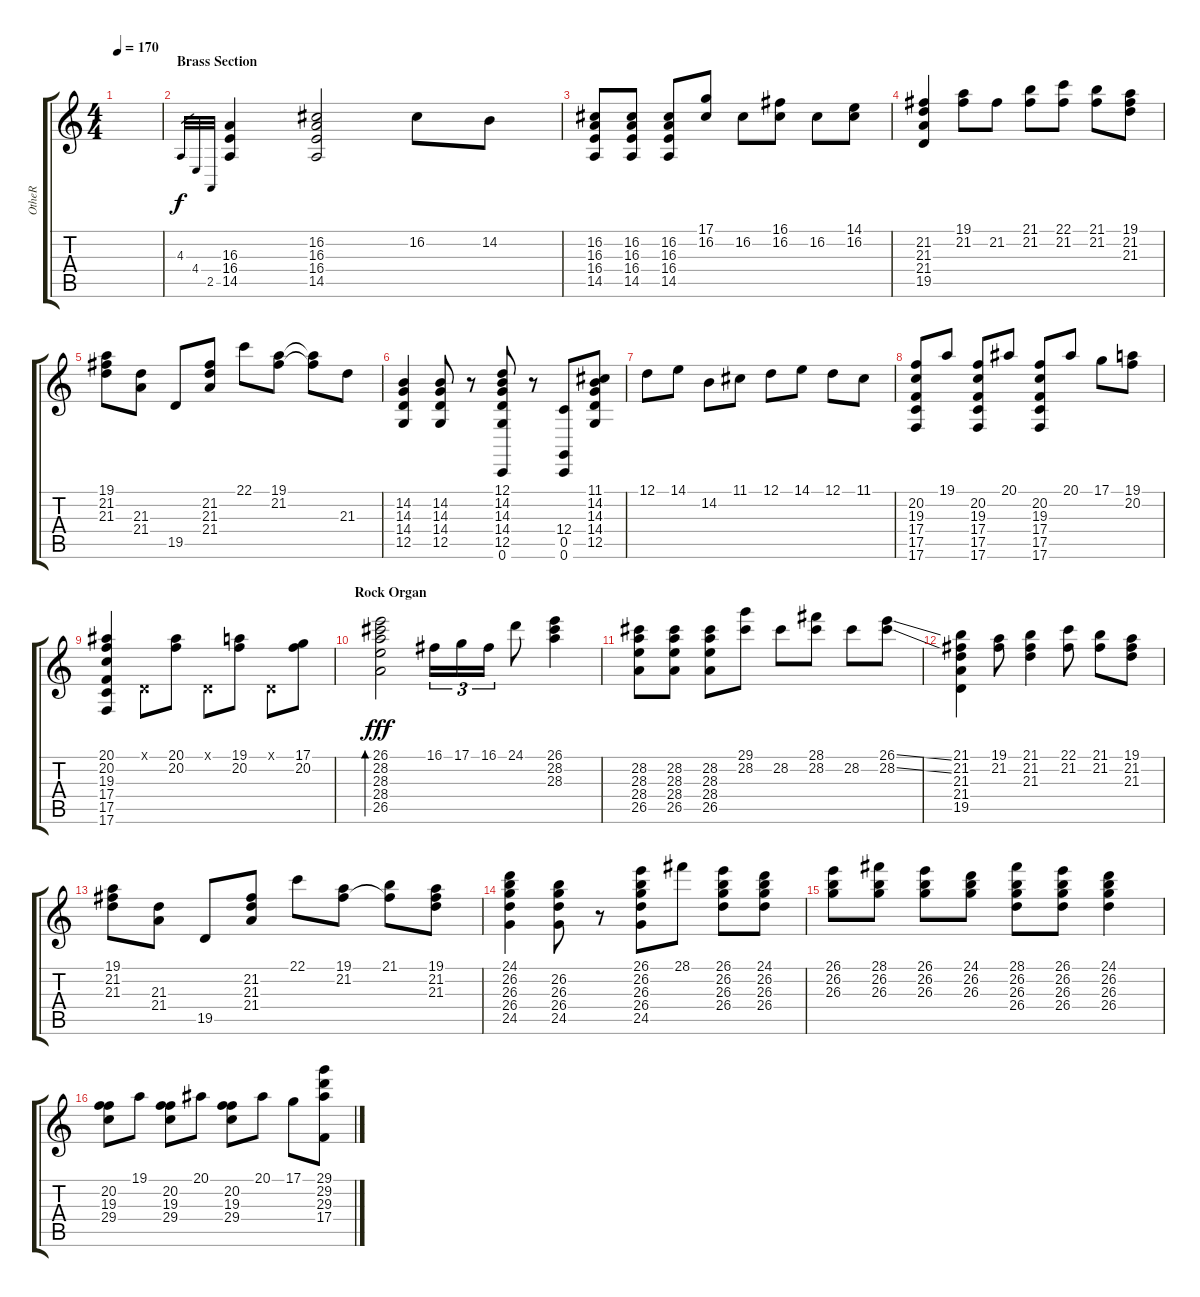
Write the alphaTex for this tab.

\track ("OtheR" "OtheR") {instrument acousticgrandpiano}
\staff {score tabs}
\tuning (D4 A3 F3 C3 G2 C2) {hide}
\ts (4 4)
\tempo 170
\clef g2
\ks c
|
\section ("" "Brass Section")
4.3.32{gr} 4.4.32{gr} 2.5.32{gr} (16.3 16.4 14.5).4 (16.2 16.3 16.4 14.5).2 16.2.8 14.2.8 |
(16.2 16.3 16.4 14.5).8 (16.2 16.3 16.4 14.5).8 (16.2 16.3 16.4 14.5).8 (17.1 16.2).8 16.2.8 (16.1 16.2).8 16.2.8 (14.1 16.2).8 |
(21.2 21.3 21.4 19.5).4 (19.1 21.2).8 21.2.8 (21.1 21.2).8 (22.1 21.2).8 (21.1 21.2).8 (19.1 21.2 21.3).8 |
(19.1 21.2 21.3).8 (21.3 21.4).8 19.5.8 (21.2 21.3 21.4).8 22.1.8 (19.1 21.2).8 (19.1{t} 21.2{t}).8 21.3.8 |
(14.2 14.3 14.4 12.5).4 (14.2 14.3 14.4 12.5).8 r.8 (12.1 14.2 14.3 14.4 12.5 0.6).8 r.8 (12.4 0.5 0.6).8 (11.1 14.2 14.3 14.4 12.5).8 |
12.1.8 14.1.8 14.2.8 11.1.8 12.1.8 14.1.8 12.1.8 11.1.8 |
(20.2 19.3 17.4 17.5 17.6).8 19.1.8 (20.2 19.3 17.4 17.5 17.6).8 20.1.8 (20.2 19.3 17.4 17.5 17.6).8 20.1.8 17.1.8 (19.1 20.2).8 |
(20.1 20.2 19.3 17.4 17.5 17.6).4 0.1{x}.8 (20.1 20.2).8 0.1{x}.8 (19.1 20.2).8 0.1{x}.8 (17.1 20.2).8 |
\section ("" "Rock Organ")
(26.1 28.2 28.3 28.4 26.5).2{bd 480 dy fff instrument rockorgan} 16.1.16{tu (3 2)} 17.1.16{tu (3 2)} 16.1.16{tu (3 2)} 24.1.8 (26.1 28.2 28.3).4 |
(28.2 28.3 28.4 26.5).8 (28.2 28.3 28.4 26.5).8 (28.2 28.3 28.4 26.5).8 (29.1 28.2).8 28.2.8 (28.1 28.2).8 28.2.8 (26.1{ss} 28.2{ss}).8 |
(21.1 21.2 21.3 21.4 19.5).4 (19.1 21.2).8 (21.1 21.2 21.3).4 (22.1 21.2).8 (21.1 21.2).8 (19.1 21.2 21.3).8 |
(19.1 21.2 21.3).8 (21.3 21.4).8 19.5.8 (21.2 21.3 21.4).8 22.1.8 (19.1 21.2).8 (21.1 21.2{t}).8 (19.1 21.2 21.3).8 |
(24.1 26.2 26.3 26.4 24.5).4 (26.2 26.3 26.4 24.5).8 r.8 (26.1 26.2 26.3 26.4 24.5).8 28.1.8 (26.1 26.2 26.3 26.4).8 (24.1 26.2 26.3 26.4).8 |
(26.1 26.2 26.3).8 (28.1 26.2 26.3).8 (26.1 26.2 26.3).8 (24.1 26.2 26.3).8 (28.1 26.2 26.3 26.4).8 (26.1 26.2 26.3 26.4).8 (24.1 26.2 26.3 26.4).4 |
(20.2 19.3 29.4).8 19.1.8 (20.2 19.3 29.4).8 20.1.8 (20.2 19.3 29.4).8 20.1.8 17.1.8 (29.1 29.2 29.3 17.4).8
